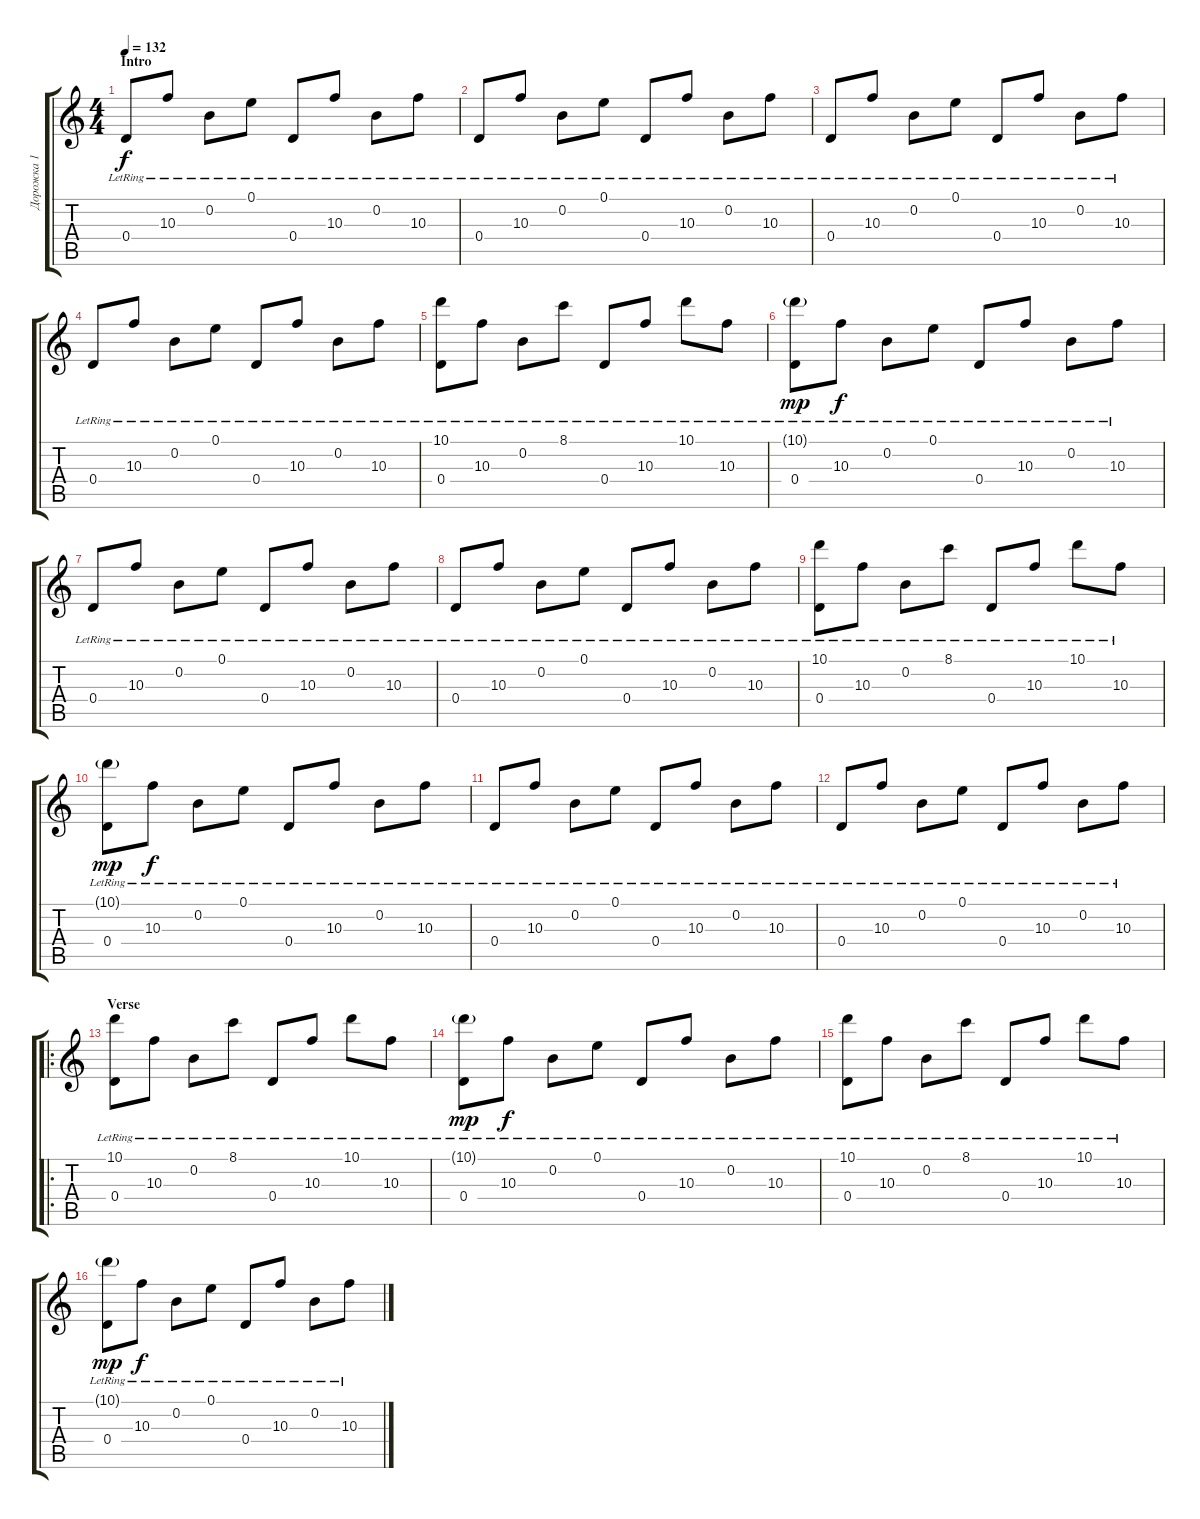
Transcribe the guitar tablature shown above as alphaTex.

\track ("Дорожка 1" "Дорожка 1") {instrument acousticguitarnylon}
\staff {score tabs}
\tuning (E4 B3 G3 D3 A2 E2) {hide}
\ts (4 4)
\section ("" "Intro")
\tempo 132
\clef g2
\ks c
0.4{lr}.8{dy f instrument acousticguitarnylon} 10.3{lr}.8 0.2{lr}.8 0.1{lr}.8 0.4{lr}.8 10.3{lr}.8 0.2{lr}.8 10.3{lr}.8 |
0.4{lr}.8 10.3{lr}.8 0.2{lr}.8 0.1{lr}.8 0.4{lr}.8 10.3{lr}.8 0.2{lr}.8 10.3{lr}.8 |
0.4{lr}.8 10.3{lr}.8 0.2{lr}.8 0.1{lr}.8 0.4{lr}.8 10.3{lr}.8 0.2{lr}.8 10.3{lr}.8 |
0.4{lr}.8 10.3{lr}.8 0.2{lr}.8 0.1{lr}.8 0.4{lr}.8 10.3{lr}.8 0.2{lr}.8 10.3{lr}.8 |
(10.1{lr} 0.4{lr}).8 10.3{lr}.8 0.2{lr}.8 8.1{lr}.8 0.4{lr}.8 10.3{lr}.8 10.1{lr}.8 10.3{lr}.8 |
(10.1{g lr} 0.4{lr}).8{dy mp} 10.3{lr}.8{dy f} 0.2{lr}.8 0.1{lr}.8 0.4{lr}.8 10.3{lr}.8 0.2{lr}.8 10.3{lr}.8 |
0.4{lr}.8 10.3{lr}.8 0.2{lr}.8 0.1{lr}.8 0.4{lr}.8 10.3{lr}.8 0.2{lr}.8 10.3{lr}.8 |
0.4{lr}.8 10.3{lr}.8 0.2{lr}.8 0.1{lr}.8 0.4{lr}.8 10.3{lr}.8 0.2{lr}.8 10.3{lr}.8 |
(10.1{lr} 0.4{lr}).8 10.3{lr}.8 0.2{lr}.8 8.1{lr}.8 0.4{lr}.8 10.3{lr}.8 10.1{lr}.8 10.3{lr}.8 |
(10.1{g lr} 0.4{lr}).8{dy mp} 10.3{lr}.8{dy f} 0.2{lr}.8 0.1{lr}.8 0.4{lr}.8 10.3{lr}.8 0.2{lr}.8 10.3{lr}.8 |
0.4{lr}.8 10.3{lr}.8 0.2{lr}.8 0.1{lr}.8 0.4{lr}.8 10.3{lr}.8 0.2{lr}.8 10.3{lr}.8 |
0.4{lr}.8 10.3{lr}.8 0.2{lr}.8 0.1{lr}.8 0.4{lr}.8 10.3{lr}.8 0.2{lr}.8 10.3{lr}.8 |
\ro
\section ("" "Verse")
(10.1{lr} 0.4{lr}).8 10.3{lr}.8 0.2{lr}.8 8.1{lr}.8 0.4{lr}.8 10.3{lr}.8 10.1{lr}.8 10.3{lr}.8 |
(10.1{g lr} 0.4{lr}).8{dy mp} 10.3{lr}.8{dy f} 0.2{lr}.8 0.1{lr}.8 0.4{lr}.8 10.3{lr}.8 0.2{lr}.8 10.3{lr}.8 |
(10.1{lr} 0.4{lr}).8 10.3{lr}.8 0.2{lr}.8 8.1{lr}.8 0.4{lr}.8 10.3{lr}.8 10.1{lr}.8 10.3{lr}.8 |
(10.1{g lr} 0.4{lr}).8{dy mp} 10.3{lr}.8{dy f} 0.2{lr}.8 0.1{lr}.8 0.4{lr}.8 10.3{lr}.8 0.2{lr}.8 10.3{lr}.8
